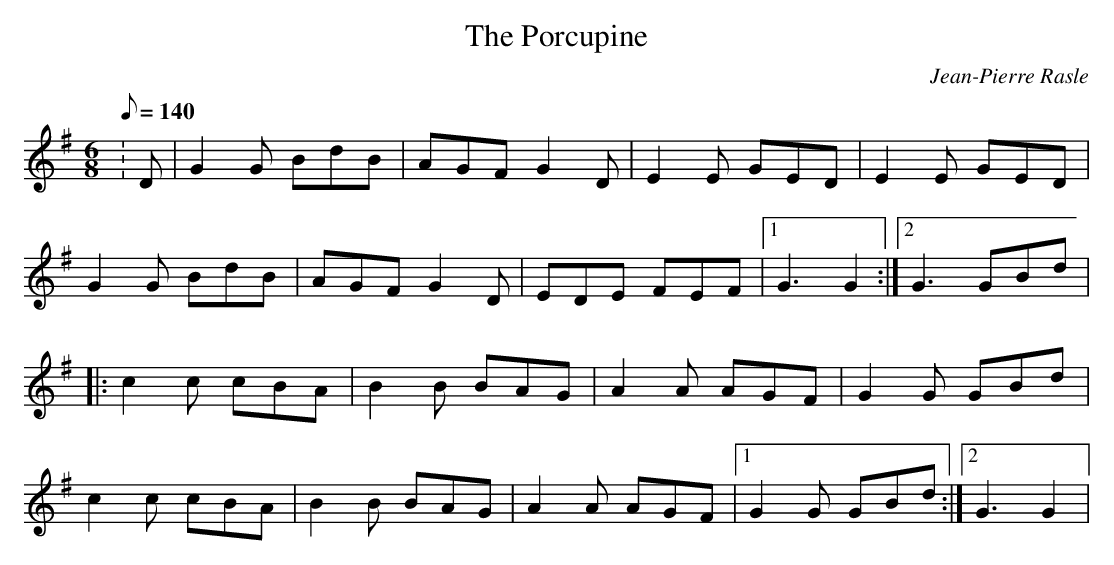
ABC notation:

X:1
T:The Porcupine
C:Jean-Pierre Rasle
L:1/8
M:6/8
Q:140
K:G major
:D|G2G BdB|AGF G2D|E2E GED|E2E GED|
G2G BdB|AGF G2D|EDE FEF|1G3G2:|2G3 GBd|
|:c2c cBA|B2B BAG|A2A AGF|G2G GBd|
c2c cBA|B2B BAG|A2A AGF|1G2G GBd:|2G3G2|
